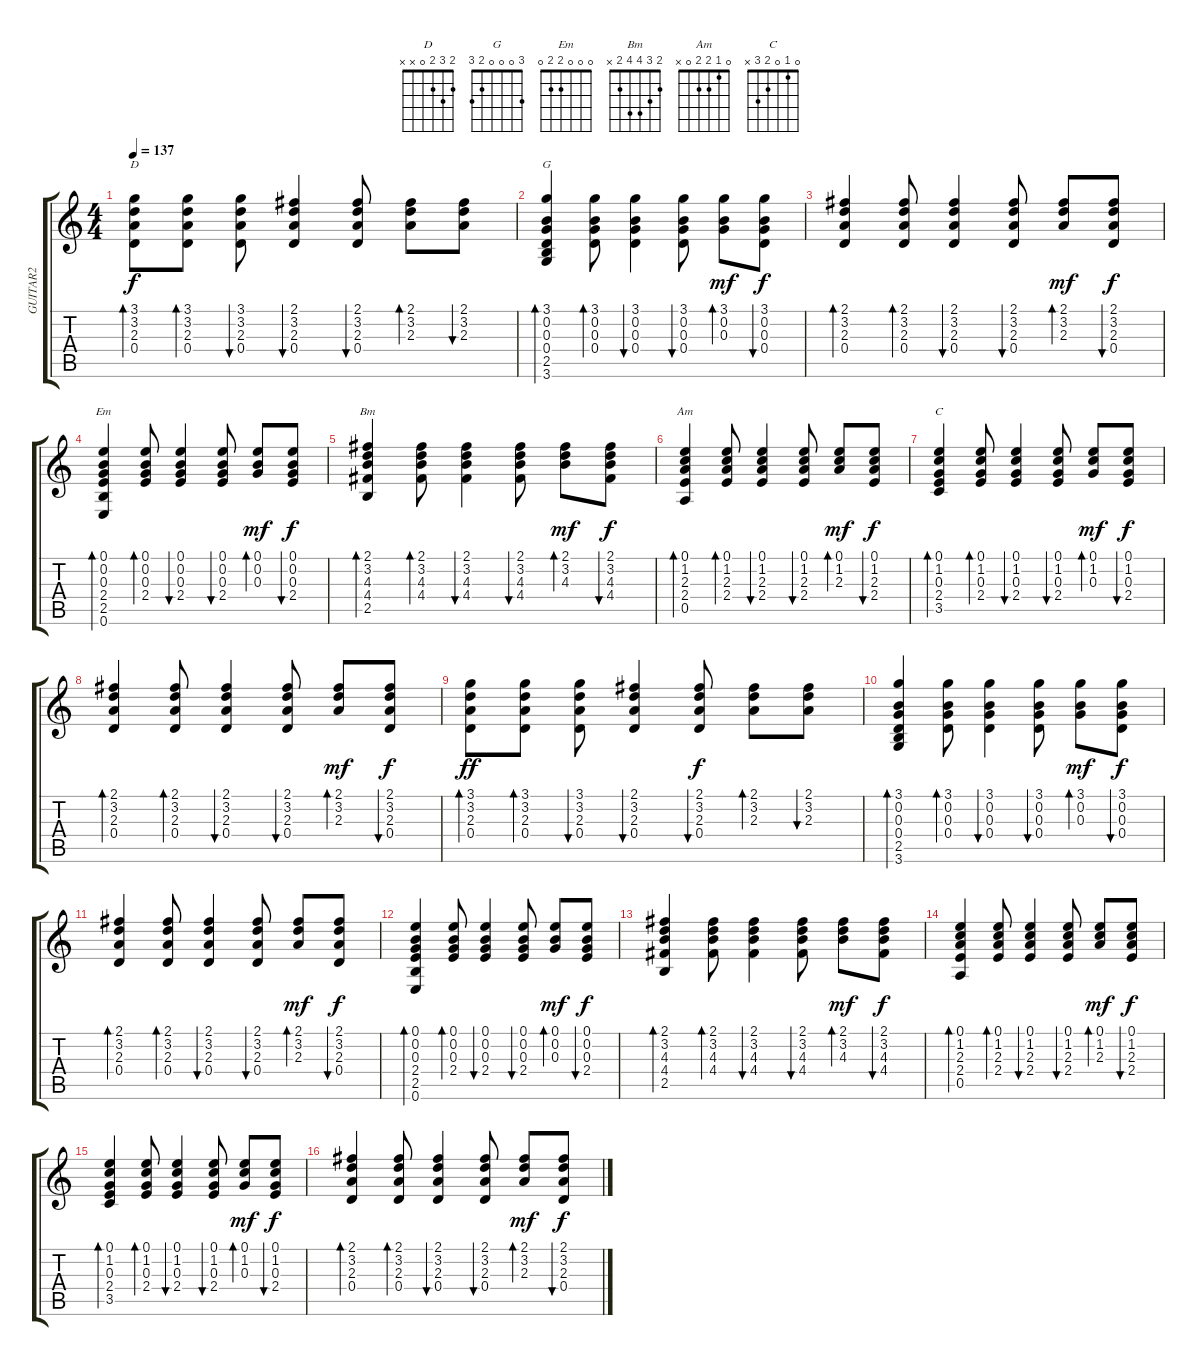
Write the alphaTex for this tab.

\track ("GUITAR2" "GUITAR2") {instrument acousticguitarsteel}
\staff {score tabs}
\tuning (E4 B3 G3 D3 A2 E2) {hide}
\chord ("D" 2 3 2 0 x x)
\chord ("G" 3 0 0 0 2 3)
\chord ("Em" 0 0 0 2 2 0)
\chord ("Bm" 2 3 4 4 2 x)
\chord ("Am" 0 1 2 2 0 x)
\chord ("C" 0 1 0 2 3 x)
\ts (4 4)
\tempo 137
\clef g2
\ks c
(3.1 3.2 2.3 0.4).8{bd 60 ch "D" dy f} (3.1 3.2 2.3 0.4).8{bd 60} (3.1 3.2 2.3 0.4).8{bu 60} (2.1 3.2 2.3 0.4).4{bu 60} (2.1 3.2 2.3 0.4).8{bu 60} (2.1 3.2 2.3).8{bd 60} (2.1 3.2 2.3).8{bu 60} |
(3.1 0.2 0.3 0.4 2.5 3.6).4{bd 60 ch "G"} (3.1 0.2 0.3 0.4).8{bd 60} (3.1 0.2 0.3 0.4).4{bu 60} (3.1 0.2 0.3 0.4).8{bu 60} (3.1 0.2 0.3).8{bd 60 dy mf} (3.1 0.2 0.3 0.4).8{bu 60 dy f} |
(2.1 3.2 2.3 0.4).4{bd 60} (2.1 3.2 2.3 0.4).8{bd 60} (2.1 3.2 2.3 0.4).4{bu 60} (2.1 3.2 2.3 0.4).8{bu 60} (2.1 3.2 2.3).8{bd 60 dy mf} (2.1 3.2 2.3 0.4).8{bu 60 dy f} |
(0.1 0.2 0.3 2.4 2.5 0.6).4{bd 60 ch "Em"} (0.1 0.2 0.3 2.4).8{bd 60} (0.1 0.2 0.3 2.4).4{bu 60} (0.1 0.2 0.3 2.4).8{bu 60} (0.1 0.2 0.3).8{bd 60 dy mf} (0.1 0.2 0.3 2.4).8{bu 60 dy f} |
(2.1 3.2 4.3 4.4 2.5).4{bd 60 ch "Bm"} (2.1 3.2 4.3 4.4).8{bd 60} (2.1 3.2 4.3 4.4).4{bu 60} (2.1 3.2 4.3 4.4).8{bu 60} (2.1 3.2 4.3).8{bd 60 dy mf} (2.1 3.2 4.3 4.4).8{bu 60 dy f} |
(0.1 1.2 2.3 2.4 0.5).4{bd 60 ch "Am"} (0.1 1.2 2.3 2.4).8{bd 60} (0.1 1.2 2.3 2.4).4{bu 60} (0.1 1.2 2.3 2.4).8{bu 60} (0.1 1.2 2.3).8{bd 60 dy mf} (0.1 1.2 2.3 2.4).8{bu 60 dy f} |
(0.1 1.2 0.3 2.4 3.5).4{bd 60 ch "C"} (0.1 1.2 0.3 2.4).8{bd 60} (0.1 1.2 0.3 2.4).4{bu 60} (0.1 1.2 0.3 2.4).8{bu 60} (0.1 1.2 0.3).8{bd 60 dy mf} (0.1 1.2 0.3 2.4).8{bu 60 dy f} |
(2.1 3.2 2.3 0.4).4{bd 60} (2.1 3.2 2.3 0.4).8{bd 60} (2.1 3.2 2.3 0.4).4{bu 60} (2.1 3.2 2.3 0.4).8{bu 60} (2.1 3.2 2.3).8{bd 60 dy mf} (2.1 3.2 2.3 0.4).8{bu 60 dy f} |
(3.1 3.2 2.3 0.4).8{bd 60 dy ff} (3.1 3.2 2.3 0.4).8{bd 60} (3.1 3.2 2.3 0.4).8{bu 60} (2.1 3.2 2.3 0.4).4{bu 60} (2.1 3.2 2.3 0.4).8{bu 60 dy f} (2.1 3.2 2.3).8{bd 60} (2.1 3.2 2.3).8{bu 60} |
(3.1 0.2 0.3 0.4 2.5 3.6).4{bd 60} (3.1 0.2 0.3 0.4).8{bd 60} (3.1 0.2 0.3 0.4).4{bu 60} (3.1 0.2 0.3 0.4).8{bu 60} (3.1 0.2 0.3).8{bd 60 dy mf} (3.1 0.2 0.3 0.4).8{bu 60 dy f} |
(2.1 3.2 2.3 0.4).4{bd 60} (2.1 3.2 2.3 0.4).8{bd 60} (2.1 3.2 2.3 0.4).4{bu 60} (2.1 3.2 2.3 0.4).8{bu 60} (2.1 3.2 2.3).8{bd 60 dy mf} (2.1 3.2 2.3 0.4).8{bu 60 dy f} |
(0.1 0.2 0.3 2.4 2.5 0.6).4{bd 60} (0.1 0.2 0.3 2.4).8{bd 60} (0.1 0.2 0.3 2.4).4{bu 60} (0.1 0.2 0.3 2.4).8{bu 60} (0.1 0.2 0.3).8{bd 60 dy mf} (0.1 0.2 0.3 2.4).8{bu 60 dy f} |
(2.1 3.2 4.3 4.4 2.5).4{bd 60} (2.1 3.2 4.3 4.4).8{bd 60} (2.1 3.2 4.3 4.4).4{bu 60} (2.1 3.2 4.3 4.4).8{bu 60} (2.1 3.2 4.3).8{bd 60 dy mf} (2.1 3.2 4.3 4.4).8{bu 60 dy f} |
(0.1 1.2 2.3 2.4 0.5).4{bd 60} (0.1 1.2 2.3 2.4).8{bd 60} (0.1 1.2 2.3 2.4).4{bu 60} (0.1 1.2 2.3 2.4).8{bu 60} (0.1 1.2 2.3).8{bd 60 dy mf} (0.1 1.2 2.3 2.4).8{bu 60 dy f} |
(0.1 1.2 0.3 2.4 3.5).4{bd 60} (0.1 1.2 0.3 2.4).8{bd 60} (0.1 1.2 0.3 2.4).4{bu 60} (0.1 1.2 0.3 2.4).8{bu 60} (0.1 1.2 0.3).8{bd 60 dy mf} (0.1 1.2 0.3 2.4).8{bu 60 dy f} |
(2.1 3.2 2.3 0.4).4{bd 60} (2.1 3.2 2.3 0.4).8{bd 60} (2.1 3.2 2.3 0.4).4{bu 60} (2.1 3.2 2.3 0.4).8{bu 60} (2.1 3.2 2.3).8{bd 60 dy mf} (2.1 3.2 2.3 0.4).8{bu 60 dy f}
